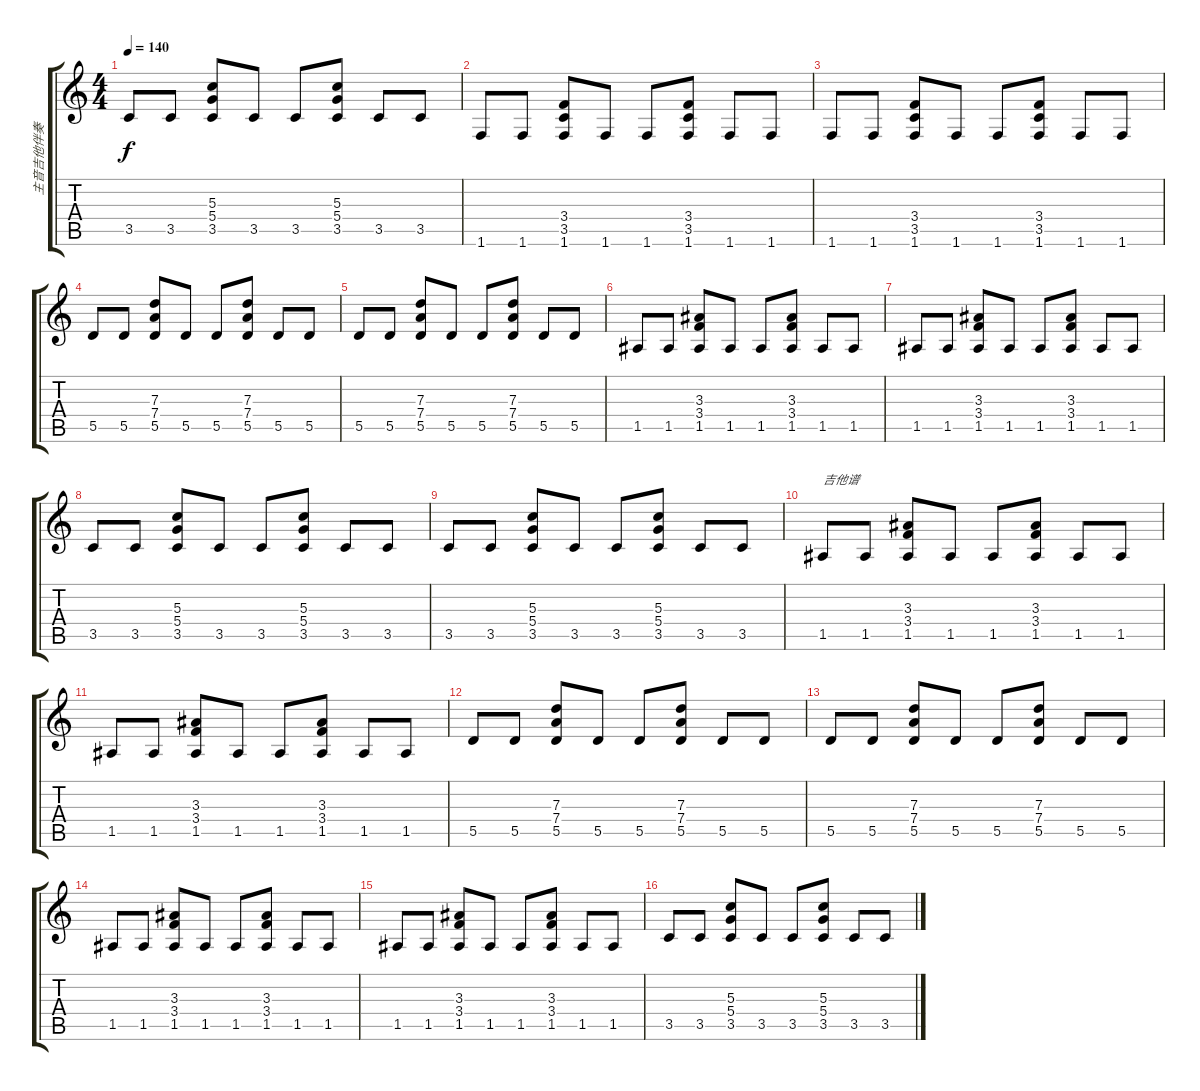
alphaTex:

\track ("主音吉他伴奏" "主音吉他伴奏") {instrument distortionguitar}
\staff {score tabs}
\tuning (E4 B3 G3 D3 A2 E2) {hide}
\ts (4 4)
\tempo 140
\clef g2
\ks c
3.5.8{dy f} 3.5.8 (5.3 5.4 3.5).8 3.5.8 3.5.8 (5.3 5.4 3.5).8 3.5.8 3.5.8 |
1.6.8 1.6.8 (3.4 3.5 1.6).8 1.6.8 1.6.8 (3.4 3.5 1.6).8 1.6.8 1.6.8 |
1.6.8 1.6.8 (3.4 3.5 1.6).8 1.6.8 1.6.8 (3.4 3.5 1.6).8 1.6.8 1.6.8 |
5.5.8 5.5.8 (7.3 7.4 5.5).8 5.5.8 5.5.8 (7.3 7.4 5.5).8 5.5.8 5.5.8 |
5.5.8 5.5.8 (7.3 7.4 5.5).8 5.5.8 5.5.8 (7.3 7.4 5.5).8 5.5.8 5.5.8 |
1.5.8 1.5.8 (3.3 3.4 1.5).8 1.5.8 1.5.8 (3.3 3.4 1.5).8 1.5.8 1.5.8 |
1.5.8 1.5.8 (3.3 3.4 1.5).8 1.5.8 1.5.8 (3.3 3.4 1.5).8 1.5.8 1.5.8 |
3.5.8 3.5.8 (5.3 5.4 3.5).8 3.5.8 3.5.8 (5.3 5.4 3.5).8 3.5.8 3.5.8 |
3.5.8 3.5.8 (5.3 5.4 3.5).8 3.5.8 3.5.8 (5.3 5.4 3.5).8 3.5.8 3.5.8 |
1.5.8{txt "吉他谱"} 1.5.8 (3.3 3.4 1.5).8 1.5.8 1.5.8 (3.3 3.4 1.5).8 1.5.8 1.5.8 |
1.5.8 1.5.8 (3.3 3.4 1.5).8 1.5.8 1.5.8 (3.3 3.4 1.5).8 1.5.8 1.5.8 |
5.5.8 5.5.8 (7.3 7.4 5.5).8 5.5.8 5.5.8 (7.3 7.4 5.5).8 5.5.8 5.5.8 |
5.5.8 5.5.8 (7.3 7.4 5.5).8 5.5.8 5.5.8 (7.3 7.4 5.5).8 5.5.8 5.5.8 |
1.5.8 1.5.8 (3.3 3.4 1.5).8 1.5.8 1.5.8 (3.3 3.4 1.5).8 1.5.8 1.5.8 |
1.5.8 1.5.8 (3.3 3.4 1.5).8 1.5.8 1.5.8 (3.3 3.4 1.5).8 1.5.8 1.5.8 |
3.5.8 3.5.8 (5.3 5.4 3.5).8 3.5.8 3.5.8 (5.3 5.4 3.5).8 3.5.8 3.5.8
